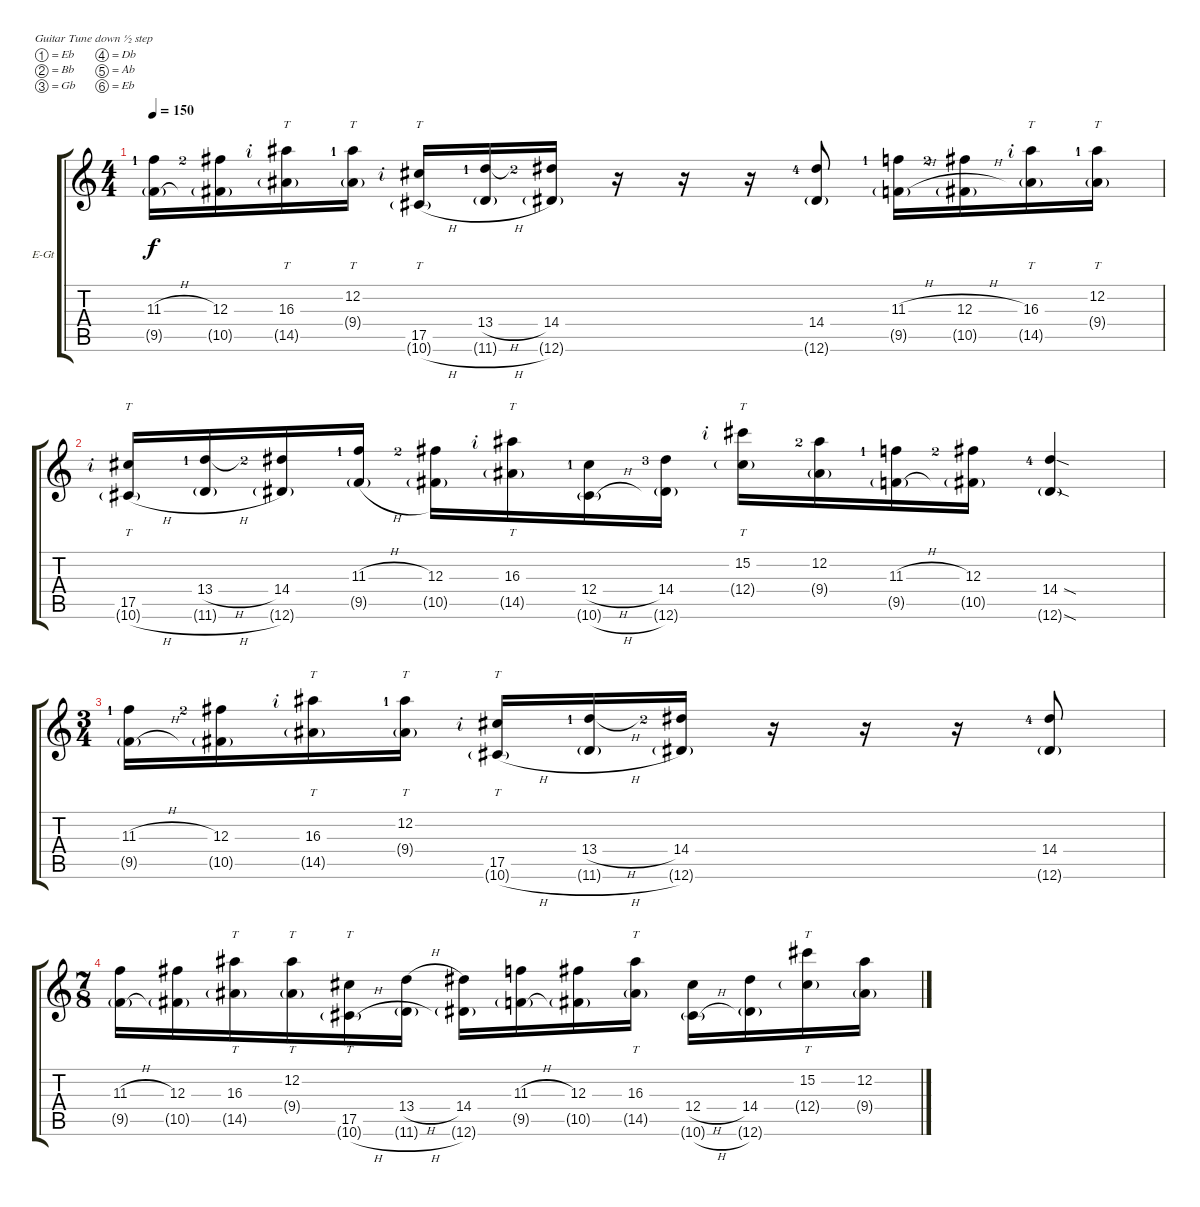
\bracketExtendMode groupsimilarinstruments
\firstSystemTrackNameOrientation horizontal
\otherSystemsTrackNameOrientation horizontal
\track ("Luke Hoskin" "E-Gt") {instrument distortionguitar}
\staff {score tabs}
\tuning (Eb4 Bb3 Gb3 Db3 Ab2 Eb2)
\ts (4 4)
\tempo 150
\clef g2
\ks c
(11.3{h lf 2} 9.5{h g}).16{dy f} (12.3{lf 3} 10.5{g}).16 (16.3{rf 2} 14.5{g}).16{tt} (12.2{lf 2} 9.4{g}).16{tt} (17.5{rf 2} 10.6{h g}).16{tt} (13.4{h lf 2} 11.6{h g}).16 (14.4{lf 3} 12.6{g}).16 r.16 r.16 r.16 (14.4{lf 5} 12.6{g}).8 (11.3{h lf 2} 9.5{h g}).16 (12.3{h lf 3} 10.5{h g}).16 (16.3{rf 2} 14.5{g}).16{tt} (12.2{lf 2} 9.4{g}).16{tt} |
(17.5{rf 2} 10.6{h g}).16{tt} (13.4{h lf 2} 11.6{h g}).16 (14.4{lf 3} 12.6{g}).16 (11.3{h lf 2} 9.5{h g}).16 (12.3{lf 3} 10.5{g}).16 (16.3{rf 2} 14.5{g}).16{tt} (12.4{h lf 2} 10.6{h g}).16 (14.4{lf 4} 12.6{g}).16 (15.2{rf 2} 12.4{g}).16{tt} (12.2{lf 3} 9.4{g}).16 (11.3{h lf 2} 9.5{h g}).16 (12.3{lf 3} 10.5{g}).16 (14.4{sod lf 5} 12.6{sod g}).4 |
\ts (3 4)
\beaming (8 2 2 2)
(11.3{h lf 2} 9.5{h g}).16 (12.3{lf 3} 10.5{g}).16 (16.3{rf 2} 14.5{g}).16{tt} (12.2{lf 2} 9.4{g}).16{tt} (17.5{rf 2} 10.6{h g}).16{tt} (13.4{h lf 2} 11.6{h g}).16 (14.4{lf 3} 12.6{g}).16 r.16 r.16 r.16 (14.4{lf 5} 12.6{g}).8 |
\ts (7 8)
\beaming (8 3 2 2)
(11.3{h} 9.5{h g}).16 (12.3 10.5{g}).16 (16.3 14.5{g}).16{tt} (12.2 9.4{g}).16{tt} (17.5 10.6{h g}).16{tt} (13.4{h} 11.6{h g}).16 (14.4 12.6{g}).16 (11.3{h} 9.5{h g}).16 (12.3 10.5{g}).16 (16.3 14.5{g}).16{tt} (12.4{h} 10.6{h g}).16 (14.4 12.6{g}).16 (15.2 12.4{g}).16{tt} (12.2 9.4{g}).16
